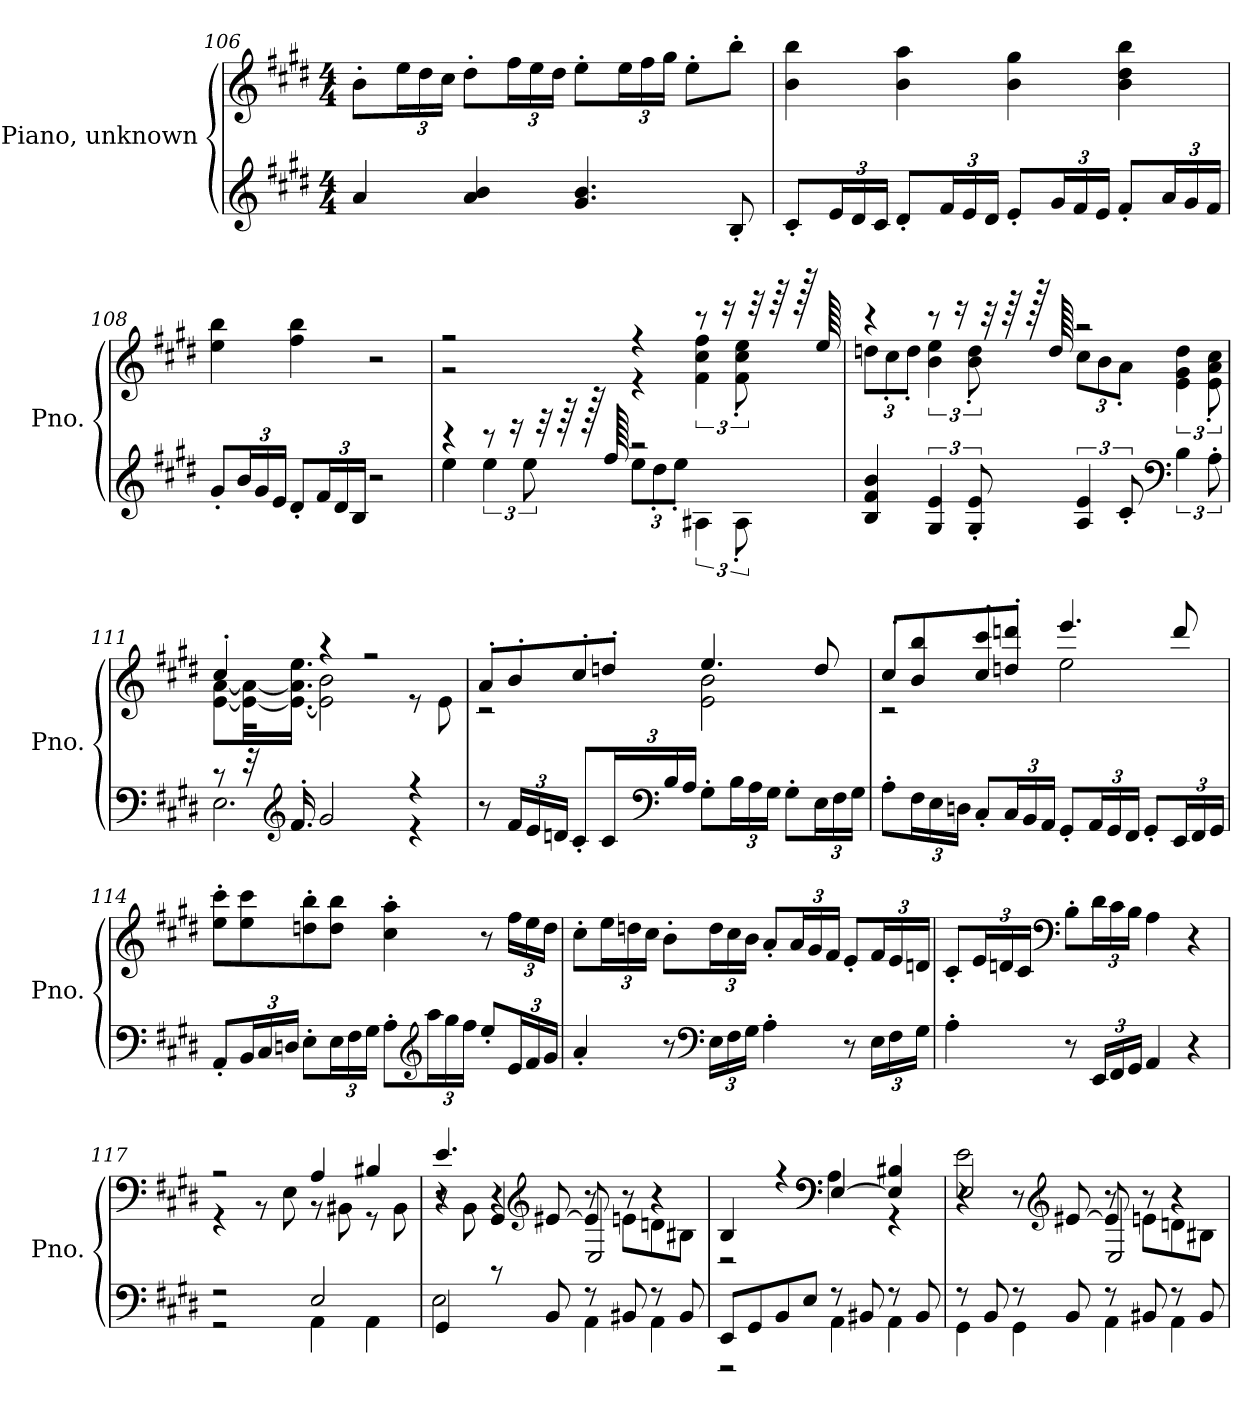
**kern	**kern
*part1	*part1
*staff2	*staff1
*I"Piano, unknown	*
*I'Pno.	*
*clefG2	*clefG2
*k[f#c#g#d#]	*k[f#c#g#d#]
*M4/4	*M4/4
=106	=106
4a/	8b'\L
*	*Xbrackettup
.	24ee\L
.	24dd#\
.	24cc#\JJ
4a/ 4b/	8dd#'\L
.	24ff#\L
.	24ee\
.	24dd#\JJ
4.g#/ 4.b/	8ee'\L
.	24ee\L
.	24ff#\
.	24gg#\JJ
.	8ee'\L
8B'/	8bb'\J
!!LO:LB:g=z
=107	=107
8c#'/L	4b\ 4bb\
*Xbrackettup	*
24e/L	.
24d#/	.
24c#/JJ	.
8d#'/L	4b\ 4aa\
24f#/L	.
24e/	.
24d#/JJ	.
8e'/L	4b\ 4gg#\
24g#/L	.
24f#/	.
24e/JJ	.
8f#'/L	4b\ 4dd#\ 4bb\
24a/L	.
24g#/	.
24f#/JJ	.
=108	=108
8g#'/L	4ee\ 4bb\
24b/L	.
24g#/	.
24e/JJ	.
8d#'/L	4ff#\ 4bb\
24f#/L	.
24d#/	.
24B/JJ	.
2r	2r
!!LO:LB:g=z
=109	=109
*^	*^
4r	4ee\	2r	2r
*	*brackettup	*	*
8r	6ee\	.	.
16r	.	.	.
.	12ee\	.	.
32r	.	.	.
64r	.	.	.
128r	.	.	.
128ff#/	.	.	.
*	*Xbrackettup	*	*
2r	12ee\L	4r	4r
.	12dd#'\	.	.
.	12ee'\J	.	.
*	*brackettup	*	*brackettup
.	6A#X\	8r	6f#\ 6cc#\ 6ff#\
.	.	16r	.
.	12A#'\	.	12f#\' 12cc#\' 12ee\'
.	.	32r	.
.	.	64r	.
.	.	128r	.
.	.	128ee/	.
*v	*v	*	*
=110	=110	=110
*	*	*Xbrackettup
4B/ 4f#/ 4b/	4r	12ddn\L
.	.	12cc#'\
.	.	12dd'\J
*	*	*brackettup
6G#/ 6e/	8r	6b\ 6ee\
.	16r	.
12G#/' 12e/'	.	12b\' 12dd\'
.	32r	.
.	64r	.
.	128r	.
.	128dd/	.
*	*	*Xbrackettup
6A/ 6e/	2r	12cc#\L
.	.	12b\
12c#'/	.	12a'\J
*clefF4	*	*
*	*	*brackettup
6B\	.	6e\ 6g#\ 6dd\
12A'\	.	12e\' 12a\' 12cc#\'
!!LO:LB:g=z	!!
=111	=111	=111
*^	*	*
8r	2.E\	4cc#'/	[8e\ [8a\L
32r	.	.	32e\_ 32a\_KL
*clefG2	*	*	*
16.f#'/	.	.	16.e\_ 16.a\] 16.ee\JJ
2g#/	.	4r	2e\] 2b\
.	.	2r	.
4r	4r	.	8r
.	.	.	8e\
*v	*v	*	*
=112	=112	=112
8r	8a'/L	2r
*Xbrackettup	*	*
24f#/LL	8b'/	.
24e/	.	.
24dn/JJ	.	.
8c#'/L	8cc#'/	.
24c#/L	8ddn'/J	.
*clefF4	*	*
24B/	.	.
24A/JJ	.	.
8G#'\L	4.ee/	2e\ 2b\
24B\L	.	.
24A\	.	.
24G#\JJ	.	.
8G#'\L	.	.
24E\L	8dd/	.
24F#\	.	.
24G#\JJ	.	.
!!LO:LB:g=z	!!
=113	=113	=113
8A'\L	8cc#'/L	2r
24F#\L	8b/' 8bb/'	.
24E\	.	.
24Dn\JJ	.	.
8C#'/L	8cc#/' 8ccc#/'	.
24C#/L	8ddn/' 8dddn/'J	.
24BB/	.	.
24AA/JJ	.	.
8GG#'/L	4.eee/	2ee\
24AA/L	.	.
24GG#/	.	.
24FF#/JJ	.	.
8GG#'/L	.	.
24EE/L	8ddd/	.
24FF#/	.	.
24GG#/JJ	.	.
*	*v	*v
=114	=114
8AA'/L	8ee\' 8ccc#\'L
24BB/L	8ee\ 8ccc#\
24C#/	.
24Dn/JJ	.
8E'\L	8ddn\' 8bb\'
24E\L	8dd\ 8bb\J
24F#\	.
24G#\JJ	.
8A'\L	4cc#\' 4aa\'
*clefG2	*
24aa\L	.
24gg#\	.
24ff#\JJ	.
8ee'/L	8r
*	*Xbrackettup
24e/L	24ff#\LL
24f#/	24ee\
24g#/JJ	24dd\JJ
!!LO:LB:g=z
=115	=115
4a'/	8cc#'\L
.	24ee\L
.	24ddn\
.	24cc#\JJ
8r	8b'\L
*clefF4	*
24E\LL	24dd\L
24F#\	24cc#\
24G#\JJ	24b\JJ
4A'\	8a'/L
.	24a/L
.	24g#/
.	24f#/JJ
8r	8e'/L
24E\LL	24f#/L
24F#\	24e/
24G#\JJ	24dn/JJ
=116	=116
4A'\	8c#'/L
.	24e/L
.	24dn/
.	24c#/JJ
*	*clefF4
8r	8B'\L
24EE/LL	24d\L
24FF#/	24c#\
24GG#/JJ	24B\JJ
4AA/	4A\
4r	4r
=117	=117
*^	*^
2r	2r	2r	4r
.	.	.	8r
.	.	.	8E\
2E/	4AA\	4A/	8r
.	.	.	8BB#X\
.	4AA\	4B#X/	8r
.	.	.	8BB#\
!!LO:PB:g=z
=118	=118	=118	=118
*	*	*	*^
4GG#/	2E\	4.e/	8r	4r
.	.	.	8BB\	.
8r	.	.	4r	4GG#/
*	*	*clefG2	*	*
8BB/	.	[8e#X/	.	.
8r	4AA\	8e#/]	8r	2E/
8BB#X/	.	8r	8en\L	.
8r	4AA\	4r	8dn\	.
8BB#/	.	.	8B#X\J	.
*	*	*	*v	*v
=119	=119	=119	=119
8EE/L	2r	4B/	2r
8GG#/	.	.	.
8BB/	.	4r	.
8E/J	.	.	.
*	*	*clefF4	*
8r	4AA\	[4E/	4A\
8BB#X/	.	.	.
8r	4AA\	4E/] 4B#X/	4r
8BB#/	.	.	.
=120	=120	=120	=120
*	*	*	*^
8r	4GG#\	4r	2e\	2E/
8BB/	.	.	.	.
8r	4GG#\	8r	.	.
*	*	*clefG2	*	*
8BB/	.	[8e#X/	.	.
8r	4AA\	8e#/]	8r	2E/
8BB#X/	.	8r	8en\L	.
8r	4AA\	4r	8dn\	.
8BB#/	.	.	8B#X\J	.
*v	*v	*	*	*
*	*v	*v	*v
=	=
*-	*-
